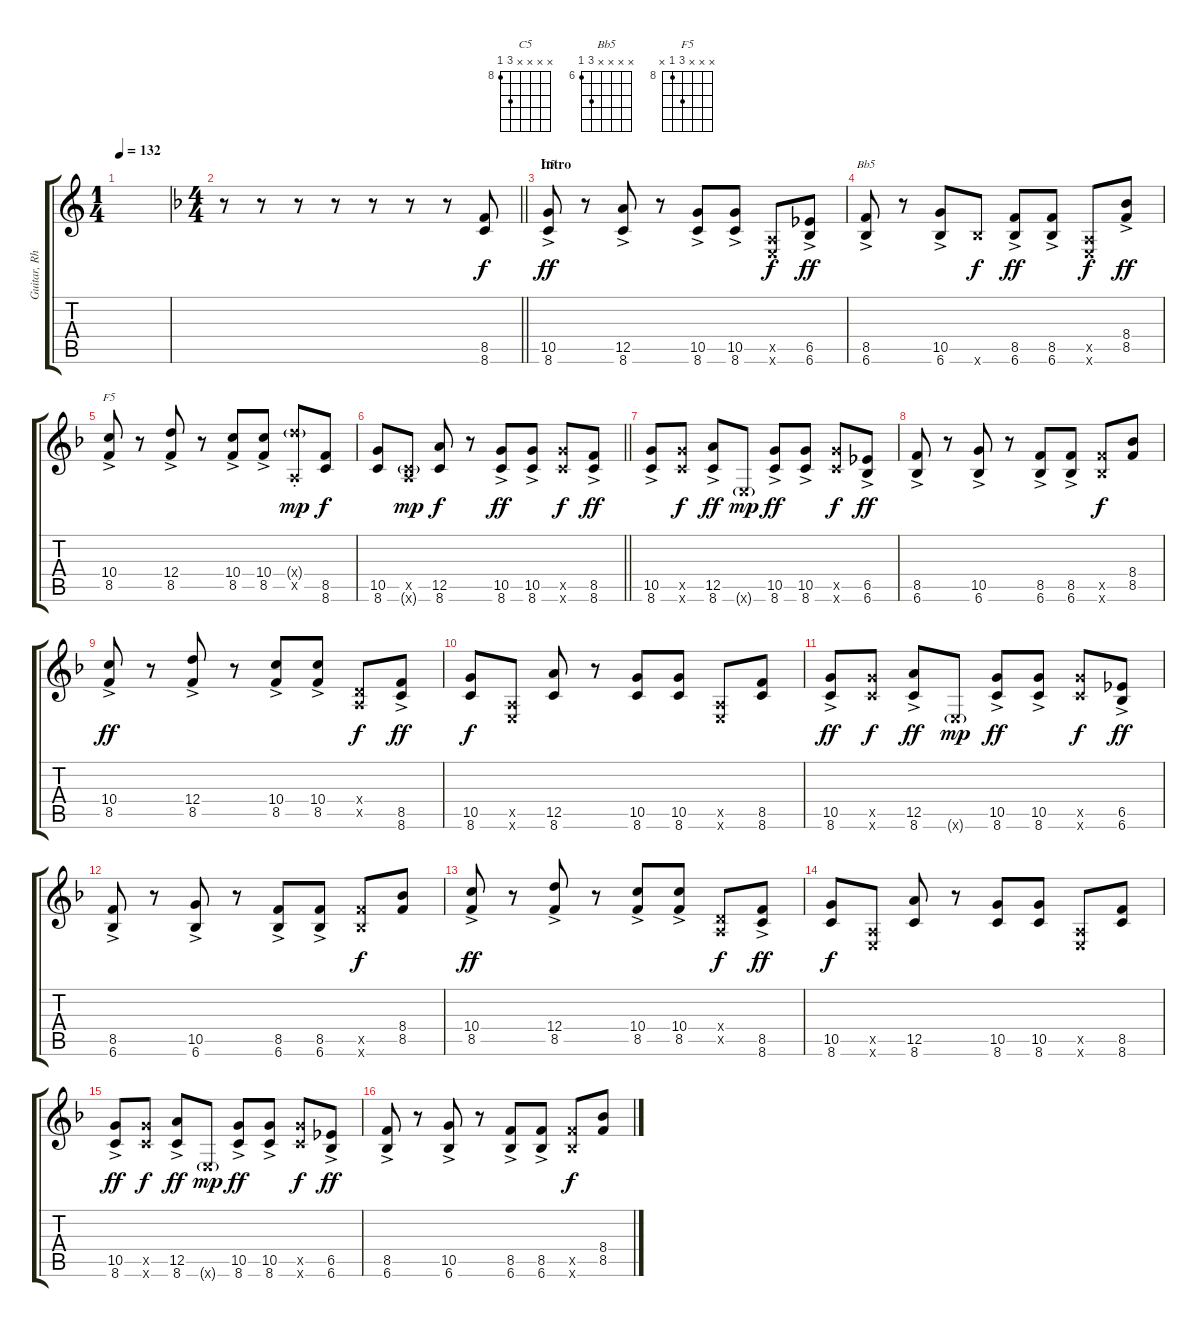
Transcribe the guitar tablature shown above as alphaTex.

\track ("Guitar, Rhythm" "Guitar, Rh") {instrument overdrivenguitar}
\staff {score tabs}
\tuning (E4 B3 G3 D3 A2 E2) {hide}
\chord ("C5" x x x x 10 8) {firstfret 8}
\chord ("Bb5" x x x x 8 6) {firstfret 6}
\chord ("F5" x x x 10 8 x) {firstfret 8}
\ts (1 4)
\tempo 132
\clef g2
\ks c
|
\ts (4 4)
\barLineRight lightlight
\ks f
r.8 r.8 r.8 r.8 r.8 r.8 r.8 (8.5 8.6).8 |
\section ("" "Intro")
(10.5{ac} 8.6{ac}).8{ch "C5" dy ff} r.8 (12.5{ac} 8.6{ac}).8 r.8 (10.5{ac} 8.6{ac}).8 (10.5{ac} 8.6{ac}).8 (0.5{x} 0.6{x}).8{dy f} (6.5{ac} 6.6{ac}).8{dy ff} |
(8.5{ac} 6.6{ac}).8{ch "Bb5"} r.8 (10.5{ac} 6.6{ac}).8 6.6{x}.8{dy f} (8.5{ac} 6.6{ac}).8{dy ff} (8.5{ac} 6.6{ac}).8 (0.5{x} 0.6{x}).8{dy f} (8.4{ac} 8.5{ac}).8{dy ff} |
(10.4{ac} 8.5{ac}).8{ch "F5"} r.8 (12.4{ac} 8.5{ac}).8 r.8 (10.4{ac} 8.5{ac}).8 (10.4{ac} 8.5{ac}).8 (12.4{g st x} 0.5{x}).8{dy mp} (8.5 8.6).8{dy f} |
\barLineRight lightlight
(10.5 8.6).8 (0.5{x} 8.6{g x}).8{dy mp} (12.5 8.6).8{dy f} r.8 (10.5{ac} 8.6{ac}).8{dy ff} (10.5{ac} 8.6{ac}).8 (10.5{x} 8.6{x}).8{dy f} (8.5{ac} 8.6{ac}).8{dy ff} |
(10.5{ac} 8.6{ac}).8 (10.5{x} 8.6{x}).8{dy f} (12.5{ac} 8.6{ac}).8{dy ff} 0.6{g x}.8{dy mp} (10.5{ac} 8.6{ac}).8{dy ff} (10.5{ac} 8.6{ac}).8 (10.5{x} 8.6{x}).8{dy f} (6.5{ac} 6.6{ac}).8{dy ff} |
(8.5{ac} 6.6{ac}).8 r.8 (10.5{ac} 6.6{ac}).8 r.8 (8.5{ac} 6.6{ac}).8 (8.5{ac} 6.6{ac}).8 (8.5{x} 6.6{x}).8{dy f} (8.4 8.5).8 |
(10.4{ac} 8.5{ac}).8{dy ff} r.8 (12.4{ac} 8.5{ac}).8 r.8 (10.4{ac} 8.5{ac}).8 (10.4{ac} 8.5{ac}).8 (0.4{x} 0.5{x}).8{dy f} (8.5{ac} 8.6{ac}).8{dy ff} |
(10.5 8.6).8{dy f} (0.5{x} 0.6{x}).8 (12.5 8.6).8 r.8 (10.5 8.6).8 (10.5 8.6).8 (0.5{x} 0.6{x}).8 (8.5 8.6).8 |
(10.5{ac} 8.6{ac}).8{dy ff} (10.5{x} 8.6{x}).8{dy f} (12.5{ac} 8.6{ac}).8{dy ff} 0.6{g x}.8{dy mp} (10.5{ac} 8.6{ac}).8{dy ff} (10.5{ac} 8.6{ac}).8 (10.5{x} 8.6{x}).8{dy f} (6.5{ac} 6.6{ac}).8{dy ff} |
(8.5{ac} 6.6{ac}).8 r.8 (10.5{ac} 6.6{ac}).8 r.8 (8.5{ac} 6.6{ac}).8 (8.5{ac} 6.6{ac}).8 (8.5{x} 6.6{x}).8{dy f} (8.4 8.5).8 |
(10.4{ac} 8.5{ac}).8{dy ff} r.8 (12.4{ac} 8.5{ac}).8 r.8 (10.4{ac} 8.5{ac}).8 (10.4{ac} 8.5{ac}).8 (0.4{x} 0.5{x}).8{dy f} (8.5{ac} 8.6{ac}).8{dy ff} |
(10.5 8.6).8{dy f} (0.5{x} 0.6{x}).8 (12.5 8.6).8 r.8 (10.5 8.6).8 (10.5 8.6).8 (0.5{x} 0.6{x}).8 (8.5 8.6).8 |
(10.5{ac} 8.6{ac}).8{dy ff} (10.5{x} 8.6{x}).8{dy f} (12.5{ac} 8.6{ac}).8{dy ff} 0.6{g x}.8{dy mp} (10.5{ac} 8.6{ac}).8{dy ff} (10.5{ac} 8.6{ac}).8 (10.5{x} 8.6{x}).8{dy f} (6.5{ac} 6.6{ac}).8{dy ff} |
(8.5{ac} 6.6{ac}).8 r.8 (10.5{ac} 6.6{ac}).8 r.8 (8.5{ac} 6.6{ac}).8 (8.5{ac} 6.6{ac}).8 (8.5{x} 6.6{x}).8{dy f} (8.4 8.5).8
